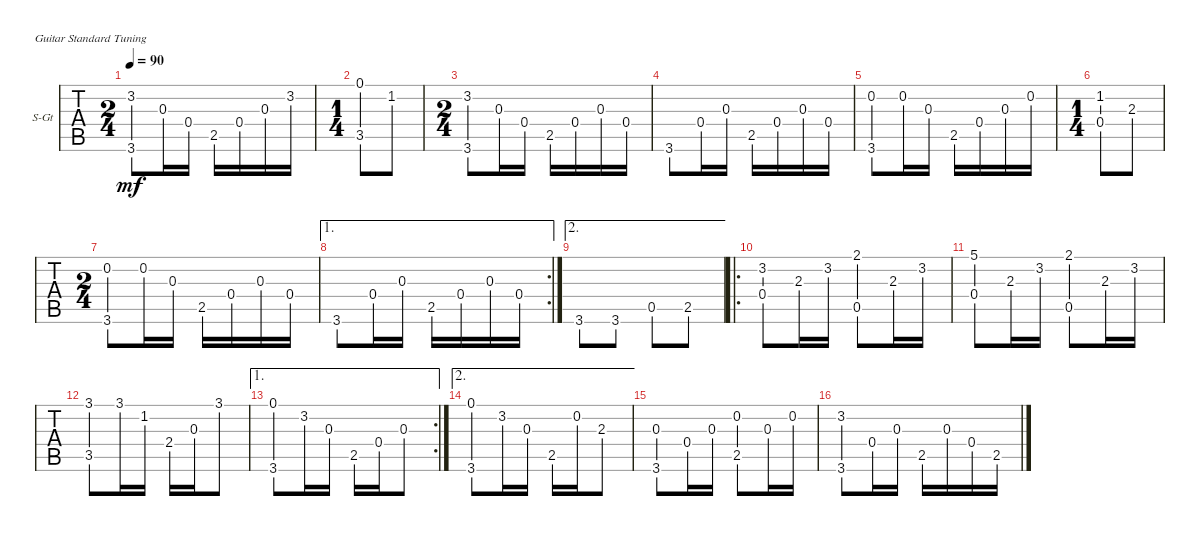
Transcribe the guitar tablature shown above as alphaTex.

\defaultSystemsLayout 4
\bracketExtendMode groupsimilarinstruments
\firstSystemTrackNameOrientation horizontal
\otherSystemsTrackNameOrientation horizontal
\track ("Steel Guitar" "S-Gt") {instrument acousticguitarsteel}
\staff {tabs}
\tuning (E4 B3 G3 D3 A2 E2)
\ts (2 4)
\tempo 90
\clef g2
\ks c
(3.6 3.2).8{dy mf instrument acousticguitarsteel} 0.3.16 0.4.16 2.5.16 0.4.16 0.3.16 3.2.16 |
\ts (1 4)
(0.1 3.5).8 1.2.8 |
\ts (2 4)
(3.2 3.6).8 0.3.16 0.4.16 2.5.16 0.4.16 0.3.16 0.4.16 |
3.6.8 0.4.16 0.3.16 2.5.16 0.4.16 0.3.16 0.4.16 |
(3.6 0.2).8 0.2.16 0.3.16 2.5.16 0.4.16 0.3.16 0.2.16 |
\ts (1 4)
(1.2 0.4).8 2.3.8 |
\ts (2 4)
(0.2 3.6).8 0.2.16 0.3.16 2.5.16 0.4.16 0.3.16 0.4.16 |
\ae 1
\rc 2
3.6.8 0.4.16 0.3.16 2.5.16 0.4.16 0.3.16 0.4.16 |
\ae 2
3.6.8 3.6.8 0.5.8 2.5.8 |
\ro
(3.2 0.4).8 2.3.16 3.2.16 (2.1 0.5).8 2.3.16 3.2.16 |
(5.1 0.4).8 2.3.16 3.2.16 (2.1 0.5).8 2.3.16 3.2.16 |
(3.1 3.5).8 3.1.16 1.2.16 2.4.16 0.3.16 3.1.8 |
\ae 1
\rc 2
(0.1 3.6).8 3.2.16 0.3.16 2.5.16 0.4.16 0.3.8 |
\ae 2
(0.1 3.6).8 3.2.16 0.3.16 2.5.16 0.2.16 2.3.8 |
(0.3 3.6).8 0.4.16 0.3.16 (0.2 2.5).8 0.3.16 0.2.16 |
(3.2 3.6).8 0.4.16 0.3.16 2.5.16 0.3.16 0.4.16 2.5.16
